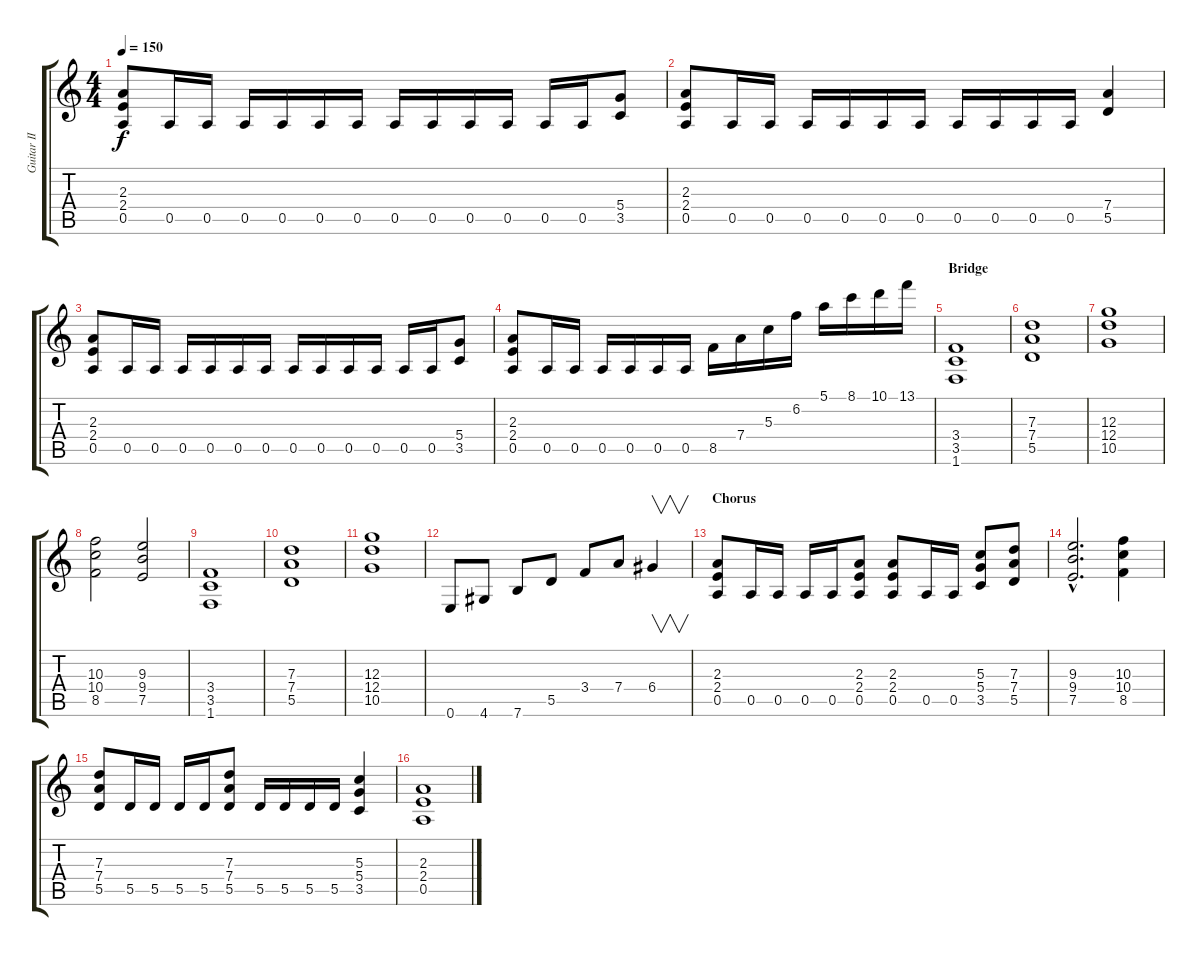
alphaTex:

\track ("Guitar II" "Guitar II") {instrument distortionguitar}
\staff {score tabs}
\tuning (E4 B3 G3 D3 A2 E2) {hide}
\ts (4 4)
\tempo 150
\clef g2
\ks c
(2.3 2.4 0.5).8{dy f} 0.5.16 0.5.16 0.5.16 0.5.16 0.5.16 0.5.16 0.5.16 0.5.16 0.5.16 0.5.16 0.5.16 0.5.16 (5.4 3.5).8 |
(2.3 2.4 0.5).8 0.5.16 0.5.16 0.5.16 0.5.16 0.5.16 0.5.16 0.5.16 0.5.16 0.5.16 0.5.16 (7.4 5.5).4 |
(2.3 2.4 0.5).8 0.5.16 0.5.16 0.5.16 0.5.16 0.5.16 0.5.16 0.5.16 0.5.16 0.5.16 0.5.16 0.5.16 0.5.16 (5.4 3.5).8 |
(2.3 2.4 0.5).8 0.5.16 0.5.16 0.5.16 0.5.16 0.5.16 0.5.16 8.5.16 7.4.16 5.3.16 6.2.16 5.1.16 8.1.16 10.1.16 13.1.16 |
\section ("" "Bridge")
(3.4 3.5 1.6).1 |
(7.3 7.4 5.5).1 |
(12.3 12.4 10.5).1 |
(10.3 10.4 8.5).2 (9.3 9.4 7.5).2 |
(3.4 3.5 1.6).1 |
(7.3 7.4 5.5).1 |
(12.3 12.4 10.5).1 |
0.6.8 4.6.8 7.6.8 5.5.8 3.4.8 7.4.8 6.4.4{v} |
\section ("" "Chorus")
(2.3 2.4 0.5).8 0.5.16 0.5.16 0.5.16 0.5.16 (2.3 2.4 0.5).8 (2.3 2.4 0.5).8 0.5.16 0.5.16 (5.3 5.4 3.5).8 (7.3 7.4 5.5).8 |
(9.3{hac} 9.4{hac} 7.5{hac}).2{d} (10.3 10.4 8.5).4 |
(7.3 7.4 5.5).8 5.5.16 5.5.16 5.5.16 5.5.16 (7.3 7.4 5.5).8 5.5.16 5.5.16 5.5.16 5.5.16 (5.3 5.4 3.5).4 |
(2.3 2.4 0.5).1
